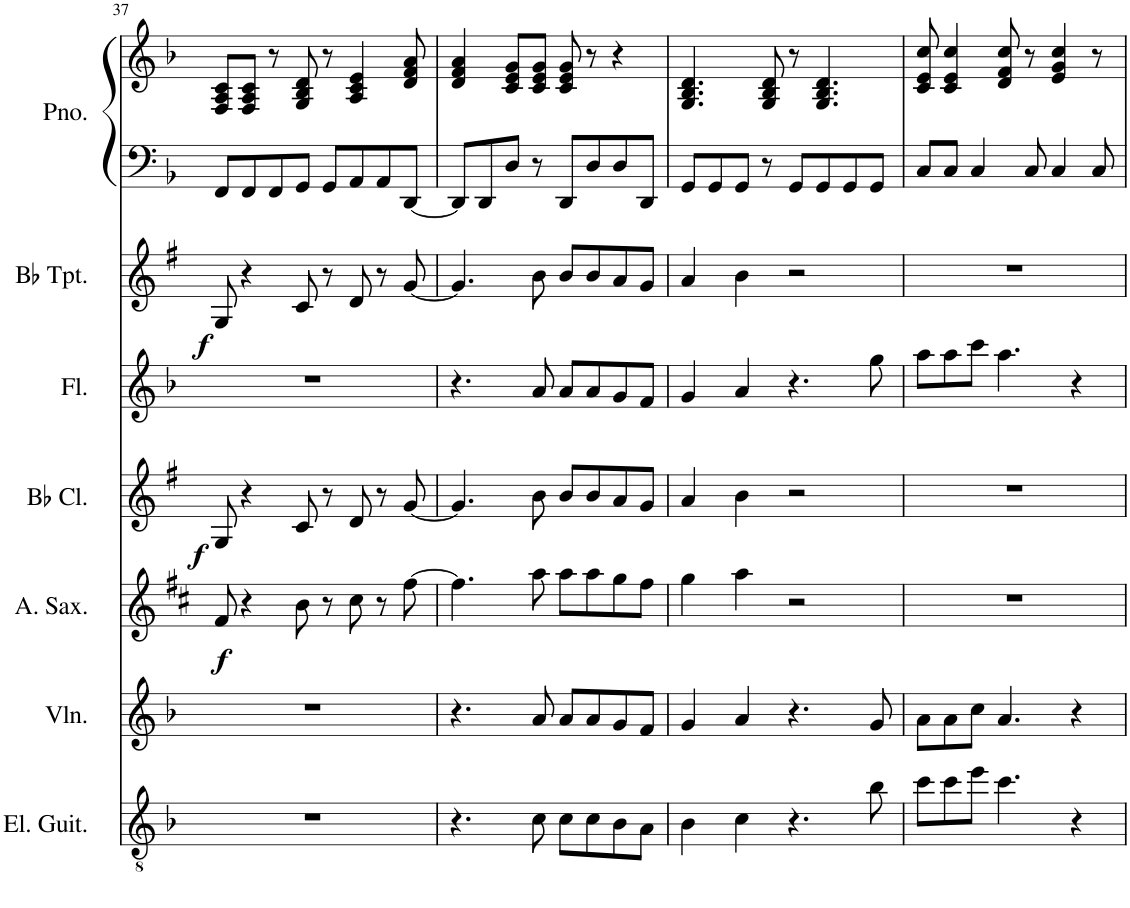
**kern	**kern	**kern	**dynam	**kern	**dynam	**kern	**kern	**dynam	**kern	**kern
*part7	*part6	*part5	*part5	*part4	*part4	*part3	*part2	*part2	*part1	*part1
*staff8	*staff7	*staff6	*staff6	*staff5	*staff5	*staff4	*staff3	*staff3	*staff2	*staff1
*I"Electric Guitar	*I"Violin	*I"Alto Saxophone	*	*I"Bb Clarinet	*	*I"Flute	*I"Bb Trumpet	*	*I"Piano	*
*I'El. Guit.	*I'Vln.	*I'A. Sax.	*	*I'Bb Cl.	*	*I'Fl.	*I'Bb Tpt.	*	*I'Pno.	*
!!LO:PB:g=z
*clefGv2	*clefG2	*clefG2	*	*clefG2	*	*clefG2	*clefG2	*	*clefF4	*clefG2
*	*	*Trd5c9	*	*Trd1c2	*	*	*Trd1c2	*	*	*
*k[b-]	*k[b-]	*k[f#c#]	*	*k[f#]	*	*k[b-]	*k[f#]	*	*k[b-]	*k[b-]
*M4/4	*M4/4	*M4/4	*	*M4/4	*	*M4/4	*M4/4	*	*M4/4	*M4/4
=37	=37	=37	=37	=37	=37	=37	=37	=37	=37	=37
!	!	!	!LO:DY:b	!	!LO:DY:b	!	!	!LO:DY:b	!	!
1r	1r	8f#/	f	8G/	f	1r	8G/	f	8FF/L	8F/ 8A/ 8c/L
.	.	4r	.	4r	.	.	4r	.	8FF/	8F/ 8A/ 8c/J
.	.	.	.	.	.	.	.	.	8FF/	8r
.	.	8b\	.	8c/	.	.	8c/	.	8GG/J	8G/ 8B-/ 8d/
.	.	8r	.	8r	.	.	8r	.	8GG/L	8r
.	.	8cc#\	.	8d/	.	.	8d/	.	8AA/	4A/ 4c/ 4e/
.	.	8r	.	8r	.	.	8r	.	8AA/	.
.	.	[8ff#\	.	[8g/	.	.	[8g/	.	[8DD/J	8d/ 8f/ 8a/
=38	=38	=38	=38	=38	=38	=38	=38	=38	=38	=38
4.r	4.r	4.ff#\]	.	4.g/]	.	4.r	4.g/]	.	8DD/L]	4d/ 4f/ 4a/
.	.	.	.	.	.	.	.	.	8DD/	.
.	.	.	.	.	.	.	.	.	8D/J	8c/ 8e/ 8g/L
8c\	8a/	8aa\	.	8b\	.	8a/	8b\	.	8r	8c/ 8e/ 8g/J
8c\L	8a/L	8aa\L	.	8b/L	.	8a/L	8b/L	.	8DD/L	8c/ 8e/ 8g/
8c\	8a/	8aa\	.	8b/	.	8a/	8b/	.	8D/	8r
8B-\	8g/	8gg\	.	8a/	.	8g/	8a/	.	8D/	4r
8A\J	8f/J	8ff#\J	.	8g/J	.	8f/J	8g/J	.	8DD/J	.
=39	=39	=39	=39	=39	=39	=39	=39	=39	=39	=39
4B-\	4g/	4gg\	.	4a/	.	4g/	4a/	.	8GG/L	4.G/ 4.B-/ 4.d/
.	.	.	.	.	.	.	.	.	8GG/	.
4c\	4a/	4aa\	.	4b\	.	4a/	4b\	.	8GG/J	.
.	.	.	.	.	.	.	.	.	8r	8G/ 8B-/ 8d/
4.r	4.r	2r	.	2r	.	4.r	2r	.	8GG/L	8r
.	.	.	.	.	.	.	.	.	8GG/	4.G/ 4.B-/ 4.d/
.	.	.	.	.	.	.	.	.	8GG/	.
8b-\	8g/	.	.	.	.	8gg\	.	.	8GG/J	.
=40	=40	=40	=40	=40	=40	=40	=40	=40	=40	=40
8cc\L	8a\L	1r	.	1r	.	8aa\L	1r	.	8C/L	8c/ 8e/ 8cc/
8cc\	8a\	.	.	.	.	8aa\	.	.	8C/J	4c/ 4e/ 4cc/
8ee\J	8cc\J	.	.	.	.	8ccc\J	.	.	4C/	.
4.cc\	4.a/	.	.	.	.	4.aa\	.	.	.	8d/ 8f/ 8cc/
.	.	.	.	.	.	.	.	.	8C/	8r
.	.	.	.	.	.	.	.	.	4C/	4e/ 4g/ 4cc/
4r	4r	.	.	.	.	4r	.	.	.	.
.	.	.	.	.	.	.	.	.	8C/	8r
=	=	=	=	=	=	=	=	=	=	=
*-	*-	*-	*-	*-	*-	*-	*-	*-	*-	*-
